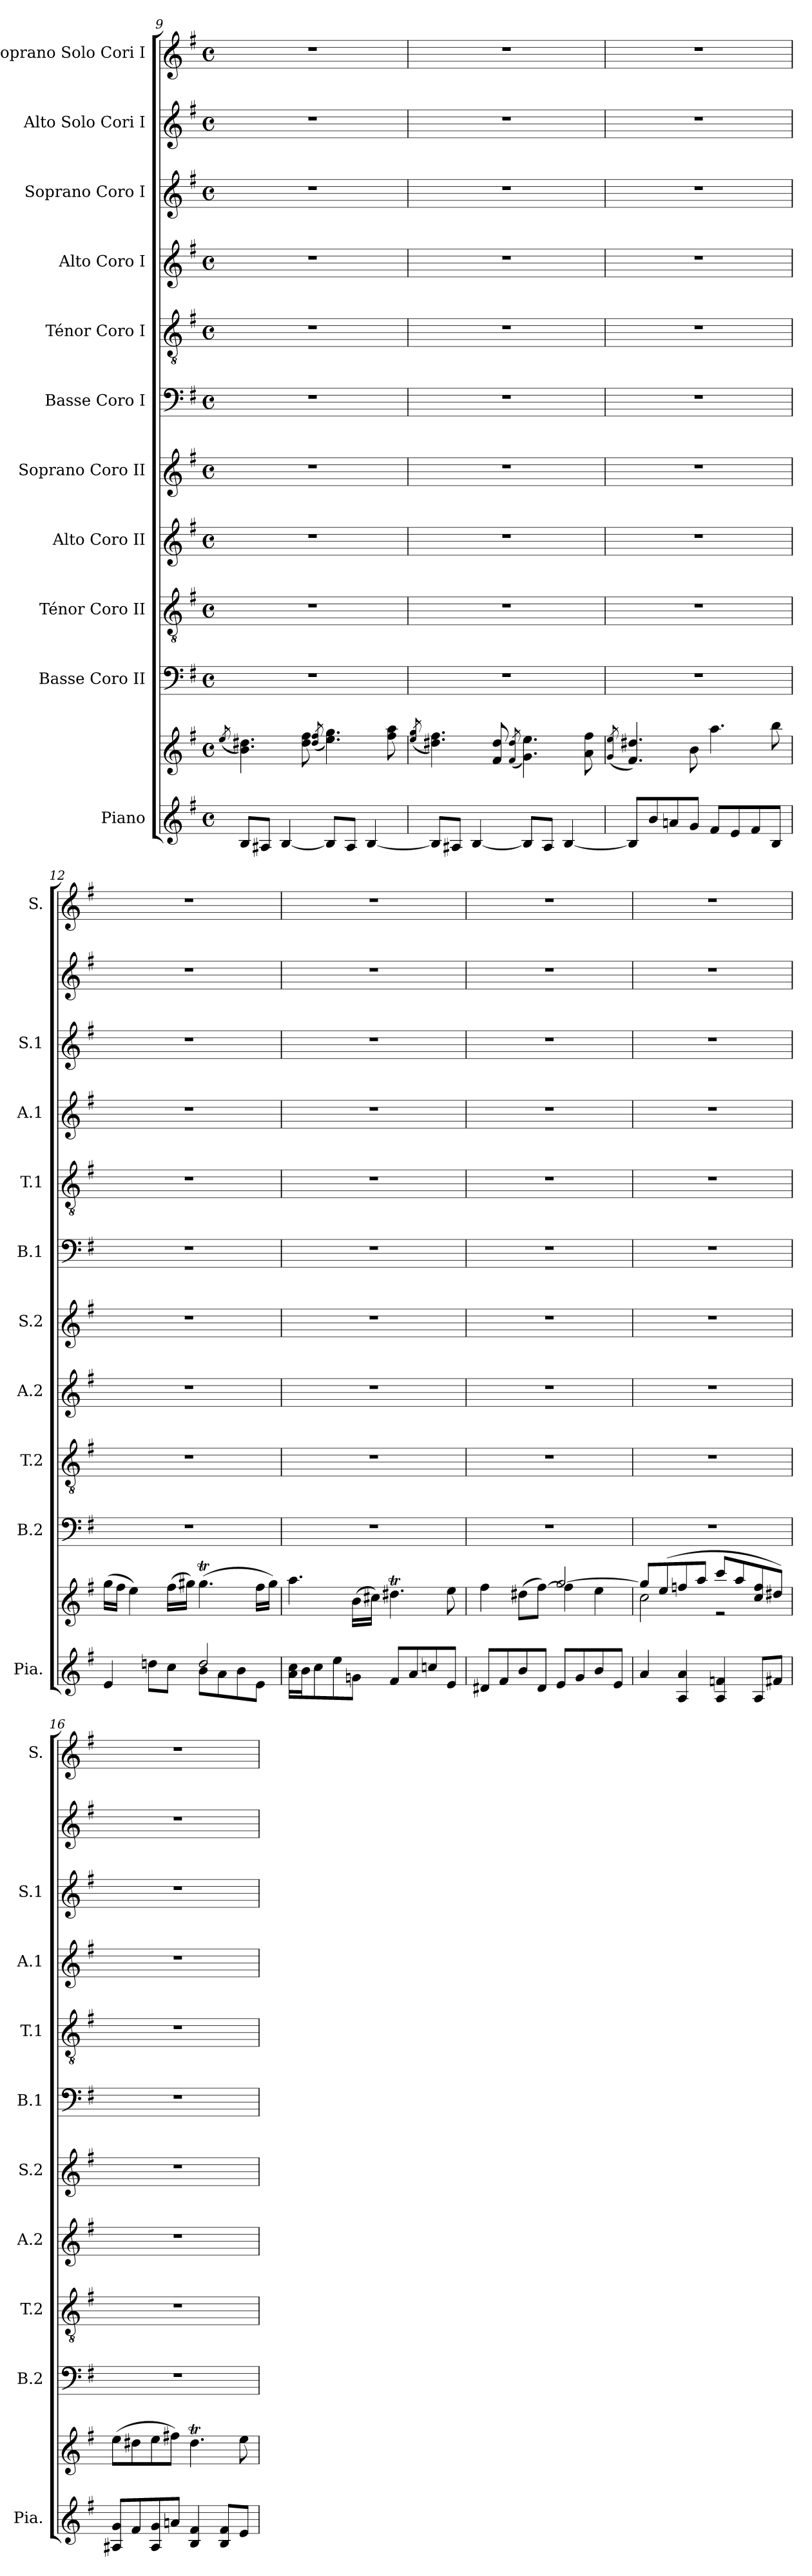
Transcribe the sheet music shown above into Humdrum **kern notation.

**kern	**kern	**kern	**kern	**kern	**kern	**kern	**kern	**kern	**kern	**kern	**kern
*part11	*part11	*part10	*part9	*part8	*part7	*part6	*part5	*part4	*part3	*part2	*part1
*staff12	*staff11	*staff10	*staff9	*staff8	*staff7	*staff6	*staff5	*staff4	*staff3	*staff2	*staff1
*I"Piano	*	*I"Basse Coro II	*I"Ténor Coro II	*I"Alto Coro II	*I"Soprano Coro II	*I"Basse Coro I	*I"Ténor Coro I	*I"Alto Coro I	*I"Soprano Coro I	*I"Alto Solo Cori I	*I"Soprano Solo Cori I
*I'Pia.	*	*I'B.2	*I'T.2	*I'A.2	*I'S.2	*I'B.1	*I'T.1	*I'A.1	*I'S.1	*	*I'S.
*clefG2	*clefG2	*clefF4	*clefGv2	*clefG2	*clefG2	*clefF4	*clefGv2	*clefG2	*clefG2	*clefG2	*clefG2
*k[f#]	*k[f#]	*k[f#]	*k[f#]	*k[f#]	*k[f#]	*k[f#]	*k[f#]	*k[f#]	*k[f#]	*k[f#]	*k[f#]
*M4/4	*M4/4	*M4/4	*M4/4	*M4/4	*M4/4	*M4/4	*M4/4	*M4/4	*M4/4	*M4/4	*M4/4
*met(c)	*met(c)	*met(c)	*met(c)	*met(c)	*met(c)	*met(c)	*met(c)	*met(c)	*met(c)	*met(c)	*met(c)
=9	=9	=9	=9	=9	=9	=9	=9	=9	=9	=9	=9
.	(8qee/	.	.	.	.	.	.	.	.	.	.
8B/L	4.b\ 4.dd#X\)	1r	1r	1r	1r	1r	1r	1r	1r	1r	1r
8A#X/J	.	.	.	.	.	.	.	.	.	.	.
[4B/	.	.	.	.	.	.	.	.	.	.	.
.	8dd#\ 8ff#\	.	.	.	.	.	.	.	.	.	.
.	(8qdd#/ 8qff#/	.	.	.	.	.	.	.	.	.	.
8B/L]	4.ee\ 4.gg\)	.	.	.	.	.	.	.	.	.	.
8A#/J	.	.	.	.	.	.	.	.	.	.	.
[4B/	.	.	.	.	.	.	.	.	.	.	.
.	8ff#\ 8aa\	.	.	.	.	.	.	.	.	.	.
!!LO:PB:g=z
=10	=10	=10	=10	=10	=10	=10	=10	=10	=10	=10	=10
.	(8qee/ 8qgg/	.	.	.	.	.	.	.	.	.	.
8B/L]	4.dd#X\ 4.ff#\)	1r	1r	1r	1r	1r	1r	1r	1r	1r	1r
8A#X/J	.	.	.	.	.	.	.	.	.	.	.
[4B/	.	.	.	.	.	.	.	.	.	.	.
.	8f#/ 8dd#/	.	.	.	.	.	.	.	.	.	.
.	(8qf#/ 8qdd#/	.	.	.	.	.	.	.	.	.	.
8B/L]	4.g\ 4.ee\)	.	.	.	.	.	.	.	.	.	.
8A#/J	.	.	.	.	.	.	.	.	.	.	.
[4B/	.	.	.	.	.	.	.	.	.	.	.
.	8a\ 8ff#\	.	.	.	.	.	.	.	.	.	.
=11	=11	=11	=11	=11	=11	=11	=11	=11	=11	=11	=11
.	(8qg/ 8qee/	.	.	.	.	.	.	.	.	.	.
8B/L]	4.f#/ 4.dd#X/)	1r	1r	1r	1r	1r	1r	1r	1r	1r	1r
8b/	.	.	.	.	.	.	.	.	.	.	.
8an/	.	.	.	.	.	.	.	.	.	.	.
8g/J	8b\	.	.	.	.	.	.	.	.	.	.
8f#/L	4.aa\	.	.	.	.	.	.	.	.	.	.
8e/	.	.	.	.	.	.	.	.	.	.	.
8f#/	.	.	.	.	.	.	.	.	.	.	.
8B/J	8bb\	.	.	.	.	.	.	.	.	.	.
=12	=12	=12	=12	=12	=12	=12	=12	=12	=12	=12	=12
*^	*	*	*	*	*	*	*	*	*	*	*
4e/	2ryy	(16gg\LL	1r	1r	1r	1r	1r	1r	1r	1r	1r	1r
.	.	16ff#\JJ	.	.	.	.	.	.	.	.	.	.
.	.	4ee\)	.	.	.	.	.	.	.	.	.	.
8ddn\L	.	.	.	.	.	.	.	.	.	.	.	.
8cc\J	.	(16ff#\LL	.	.	.	.	.	.	.	.	.	.
.	.	16gg#X\JJ)	.	.	.	.	.	.	.	.	.	.
2dd/	8b\L	(4.gg#t\	.	.	.	.	.	.	.	.	.	.
.	8a\	.	.	.	.	.	.	.	.	.	.	.
.	8b\	.	.	.	.	.	.	.	.	.	.	.
.	8e\J	16ff#\LL	.	.	.	.	.	.	.	.	.	.
.	.	16gg#\JJ)	.	.	.	.	.	.	.	.	.	.
*v	*v	*	*	*	*	*	*	*	*	*	*	*
!!LO:PB:g=z
=13	=13	=13	=13	=13	=13	=13	=13	=13	=13	=13	=13
16a\ 16cc\LL	4.aa\	1r	1r	1r	1r	1r	1r	1r	1r	1r	1r
16b\J	.	.	.	.	.	.	.	.	.	.	.
8cc\	.	.	.	.	.	.	.	.	.	.	.
8ee\	.	.	.	.	.	.	.	.	.	.	.
8gn\J	(16b\LL	.	.	.	.	.	.	.	.	.	.
.	16cc#X\JJ)	.	.	.	.	.	.	.	.	.	.
8f#/L	4.dd#Xt\	.	.	.	.	.	.	.	.	.	.
8a/	.	.	.	.	.	.	.	.	.	.	.
8ccn/	.	.	.	.	.	.	.	.	.	.	.
8e/J	8ee\	.	.	.	.	.	.	.	.	.	.
=14	=14	=14	=14	=14	=14	=14	=14	=14	=14	=14	=14
*	*^	*	*	*	*	*	*	*	*	*	*
8d#X/L	2ryy	4ff#\	1r	1r	1r	1r	1r	1r	1r	1r	1r	1r
8f#/	.	.	.	.	.	.	.	.	.	.	.	.
8b/	.	(8dd#X\L	.	.	.	.	.	.	.	.	.	.
8d#/J	.	[8ff#\J)	.	.	.	.	.	.	.	.	.	.
8e/L	[2gg/	4ff#\]	.	.	.	.	.	.	.	.	.	.
8g/	.	.	.	.	.	.	.	.	.	.	.	.
8b/	.	4ee\	.	.	.	.	.	.	.	.	.	.
8e/J	.	.	.	.	.	.	.	.	.	.	.	.
!!LO:PB:g=z
=15	=15	=15	=15	=15	=15	=15	=15	=15	=15	=15	=15	=15
4a/	8gg/L]	2cc\	1r	1r	1r	1r	1r	1r	1r	1r	1r	1r
.	(8ee/	.	.	.	.	.	.	.	.	.	.	.
4A/ 4a/	8ffn/	.	.	.	.	.	.	.	.	.	.	.
.	8aa/J	.	.	.	.	.	.	.	.	.	.	.
4A/ 4fn/	8ccc/L	2r	.	.	.	.	.	.	.	.	.	.
.	8aa/	.	.	.	.	.	.	.	.	.	.	.
8A/L	8cc/ 8ff/	.	.	.	.	.	.	.	.	.	.	.
8f#X/J	8dd#X/J)	.	.	.	.	.	.	.	.	.	.	.
*	*v	*v	*	*	*	*	*	*	*	*	*	*
=16	=16	=16	=16	=16	=16	=16	=16	=16	=16	=16	=16
8A#X/ 8g/L	(8ee\L	1r	1r	1r	1r	1r	1r	1r	1r	1r	1r
8f#/	8dd#X\	.	.	.	.	.	.	.	.	.	.
8A#/ 8g/	8ee\	.	.	.	.	.	.	.	.	.	.
8an/J	8ff#X\J)	.	.	.	.	.	.	.	.	.	.
4B/ 4f#/	4.dd#t\	.	.	.	.	.	.	.	.	.	.
8B/ 8f#/L	.	.	.	.	.	.	.	.	.	.	.
8e/J	8ee\	.	.	.	.	.	.	.	.	.	.
=	=	=	=	=	=	=	=	=	=	=	=
*-	*-	*-	*-	*-	*-	*-	*-	*-	*-	*-	*-
